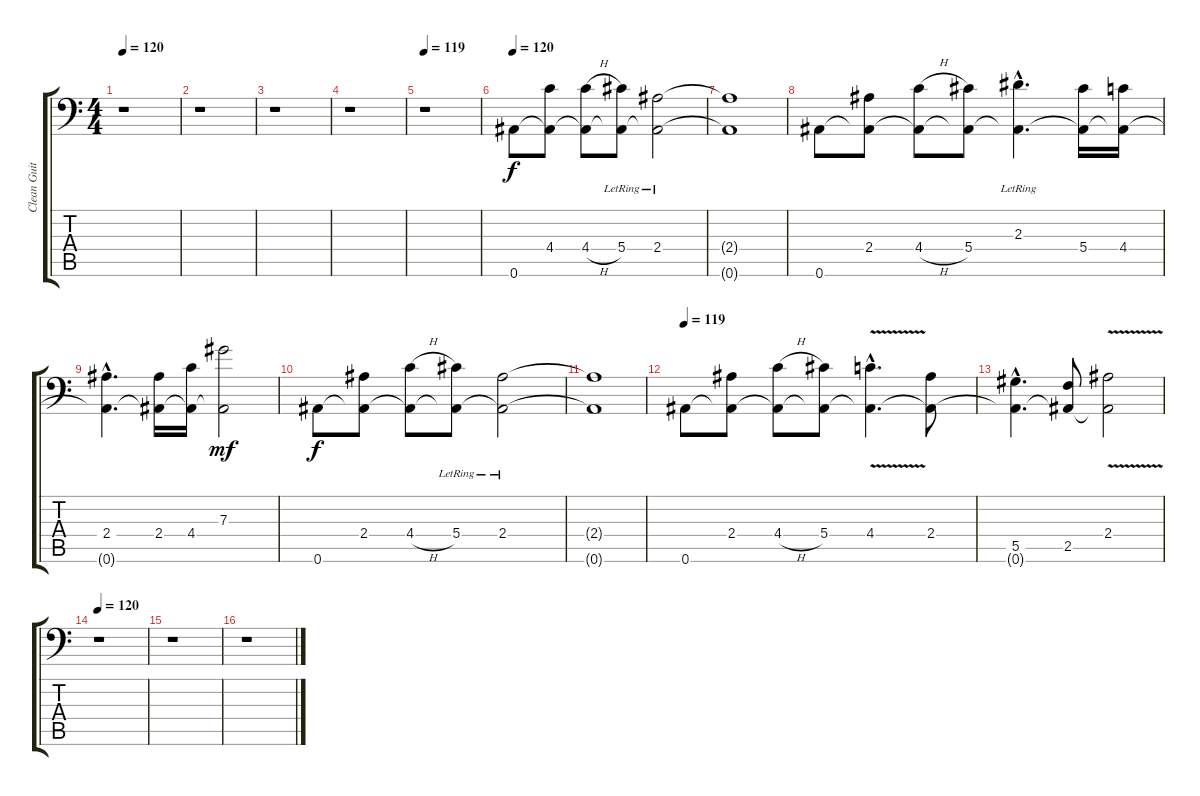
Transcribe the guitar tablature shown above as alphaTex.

\track ("Clean Guitar 2" "Clean Guit") {instrument electricguitarclean}
\staff {score tabs}
\tuning (Bb3 F3 Db3 Ab2 Eb2 Bb1) {hide}
\ts (4 4)
\tempo 120
\clef f4
\ks c
r.1{dy f} |
r.1 |
r.1 |
r.1 |
\tempo 119
r.1 |
\tempo 120
0.6.8 (4.4 0.6{t}).8 (4.4{h} 0.6{t}).8 (5.4{lr} 0.6{t}).8 (2.4{lr} 0.6{t}).2 |
(2.4{t} 0.6{t}).1 |
0.6.8 (2.4 0.6{t}).8 (4.4{h} 0.6{t}).8 (5.4 0.6{t}).8 (2.3{hac lr} 0.6{hac t}).4{d} (5.4 0.6{t}).16 (4.4 0.6{t}).16 |
(2.4{hac} 0.6{hac t}).4{d} (2.4 0.6{t}).16 (4.4 0.6{t}).16 (7.3 0.6{t}).2{dy mf} |
0.6.8{dy f} (2.4 0.6{t}).8 (4.4{h} 0.6{t}).8 (5.4{lr} 0.6{t}).8 (2.4{lr} 0.6{t}).2 |
(2.4{t} 0.6{t}).1 |
\tempo 119
0.6.8 (2.4 0.6{t}).8 (4.4{h} 0.6{t}).8 (5.4 0.6{t}).8 (4.4{v hac} 0.6{hac t}).4{d} (2.4 0.6{t}).8 |
(5.5{hac} 0.6{hac t}).4{d} (2.5 0.6{t}).8 (2.4{v} 0.6{t}).2 |
\tempo 120
r.1 |
r.1 |
r.1
